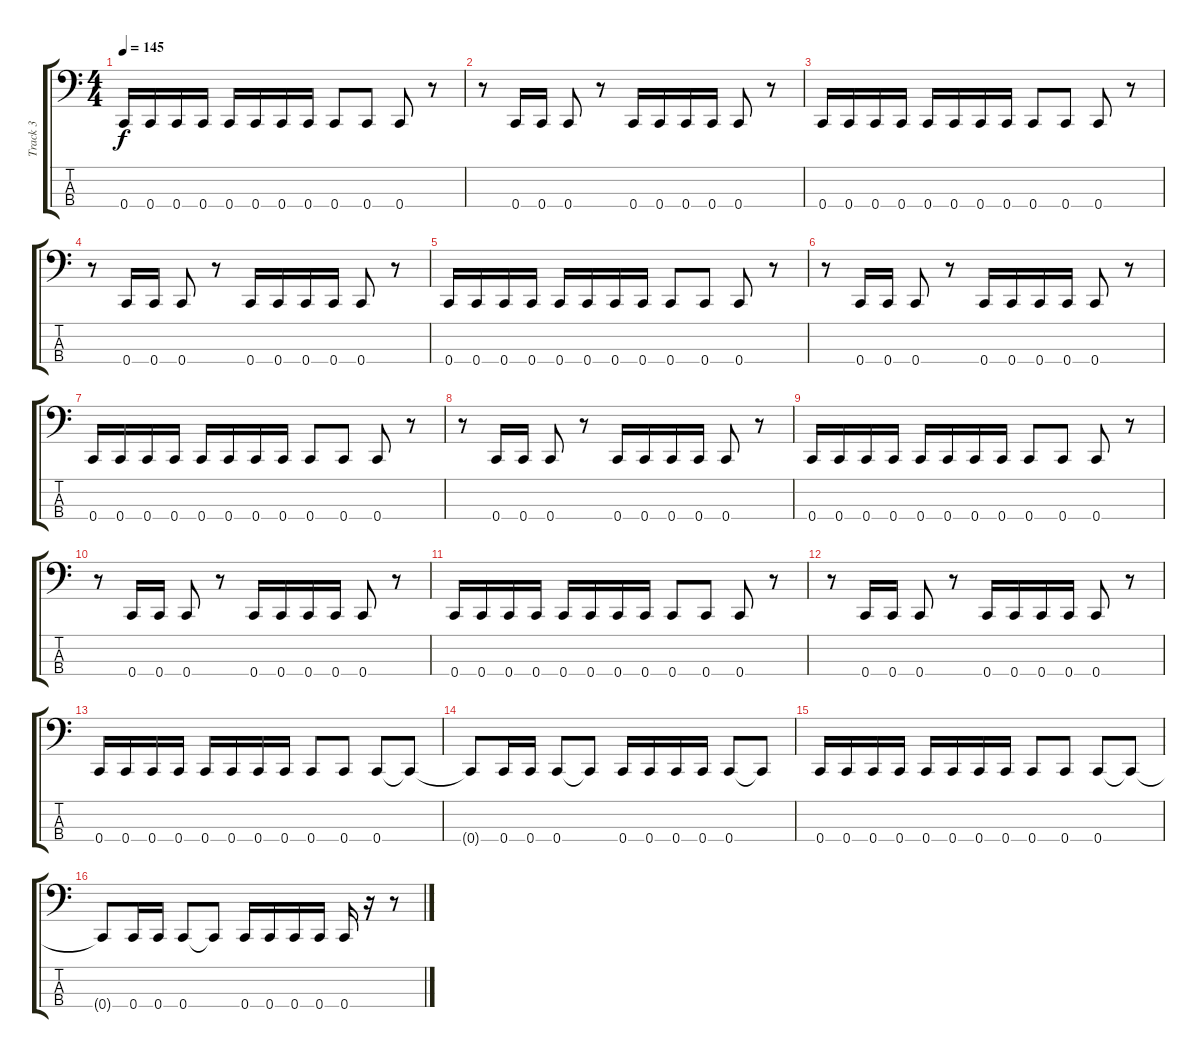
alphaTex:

\track ("Track 3" "Track 3") {instrument electricbassfinger}
\staff {score tabs}
\tuning (F2 C2 G1 C1) {hide}
\ts (4 4)
\tempo 145
\clef f4
\ks c
0.4.16{dy f} 0.4.16 0.4.16 0.4.16 0.4.16 0.4.16 0.4.16 0.4.16 0.4.8 0.4.8 0.4.8 r.8 |
r.8 0.4.16 0.4.16 0.4.8 r.8 0.4.16 0.4.16 0.4.16 0.4.16 0.4.8 r.8 |
0.4.16 0.4.16 0.4.16 0.4.16 0.4.16 0.4.16 0.4.16 0.4.16 0.4.8 0.4.8 0.4.8 r.8 |
r.8 0.4.16 0.4.16 0.4.8 r.8 0.4.16 0.4.16 0.4.16 0.4.16 0.4.8 r.8 |
0.4.16 0.4.16 0.4.16 0.4.16 0.4.16 0.4.16 0.4.16 0.4.16 0.4.8 0.4.8 0.4.8 r.8 |
r.8 0.4.16 0.4.16 0.4.8 r.8 0.4.16 0.4.16 0.4.16 0.4.16 0.4.8 r.8 |
0.4.16 0.4.16 0.4.16 0.4.16 0.4.16 0.4.16 0.4.16 0.4.16 0.4.8 0.4.8 0.4.8 r.8 |
r.8 0.4.16 0.4.16 0.4.8 r.8 0.4.16 0.4.16 0.4.16 0.4.16 0.4.8 r.8 |
0.4.16 0.4.16 0.4.16 0.4.16 0.4.16 0.4.16 0.4.16 0.4.16 0.4.8 0.4.8 0.4.8 r.8 |
r.8 0.4.16 0.4.16 0.4.8 r.8 0.4.16 0.4.16 0.4.16 0.4.16 0.4.8 r.8 |
0.4.16 0.4.16 0.4.16 0.4.16 0.4.16 0.4.16 0.4.16 0.4.16 0.4.8 0.4.8 0.4.8 r.8 |
r.8 0.4.16 0.4.16 0.4.8 r.8 0.4.16 0.4.16 0.4.16 0.4.16 0.4.8 r.8 |
0.4.16 0.4.16 0.4.16 0.4.16 0.4.16 0.4.16 0.4.16 0.4.16 0.4.8 0.4.8 0.4.8 0.4{t}.8 |
0.4{t}.8 0.4.16 0.4.16 0.4.8 0.4{t}.8 0.4.16 0.4.16 0.4.16 0.4.16 0.4.8 0.4{t}.8 |
0.4.16 0.4.16 0.4.16 0.4.16 0.4.16 0.4.16 0.4.16 0.4.16 0.4.8 0.4.8 0.4.8 0.4{t}.8 |
0.4{t}.8 0.4.16 0.4.16 0.4.8 0.4{t}.8 0.4.16 0.4.16 0.4.16 0.4.16 0.4.16 r.16 r.8
